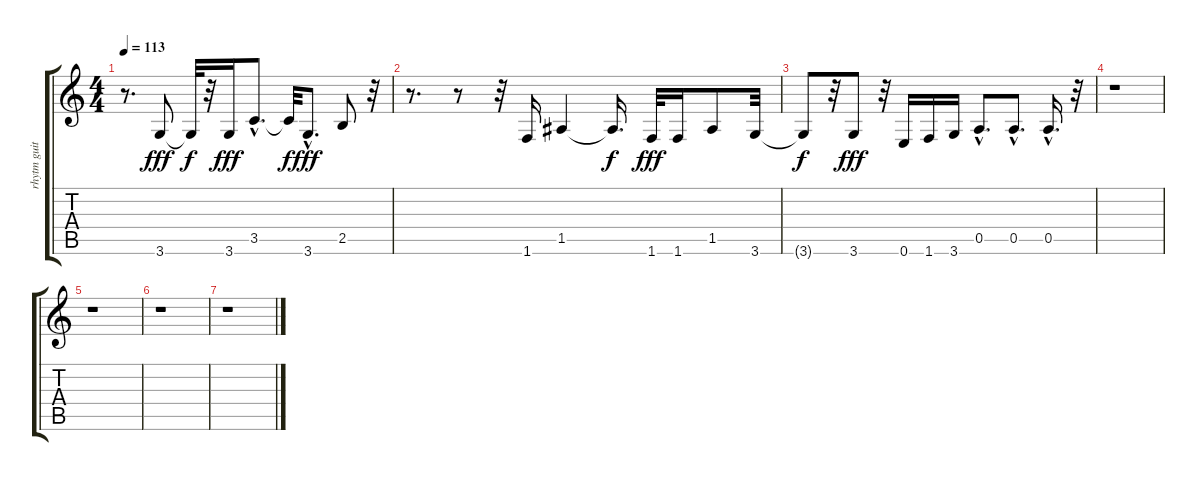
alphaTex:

\track ("rhytm guitar" "rhytm guit") {instrument distortionguitar}
\staff {score tabs}
\tuning (E4 B3 G3 D3 A2 E2) {hide}
\ts (4 4)
\tempo 113
\clef g2
\ks c
r.8{d dy fff} 3.6.8 3.6{t}.32{dy f} r.32 3.6.16{dy fff} 3.5{hac}.8{d} 3.5{t}.32{dy f} 3.6{hac}.8{d dy fff} 2.5.8 r.32 |
r.8{d} r.8 r.32 1.6.16 1.5.4 1.5{t}.16{d dy f} 1.6.32{dy fff} 1.6.16 1.5.8 3.6.32 |
3.6{t}.8{dy f} r.32 3.6.8{dy fff} r.32 0.6.16 1.6.16 3.6.16 0.5{hac}.8{d} 0.5{hac}.8{d} 0.5{hac}.16{d} r.32 |
r.1 |
r.1 |
r.1 |
r.1
